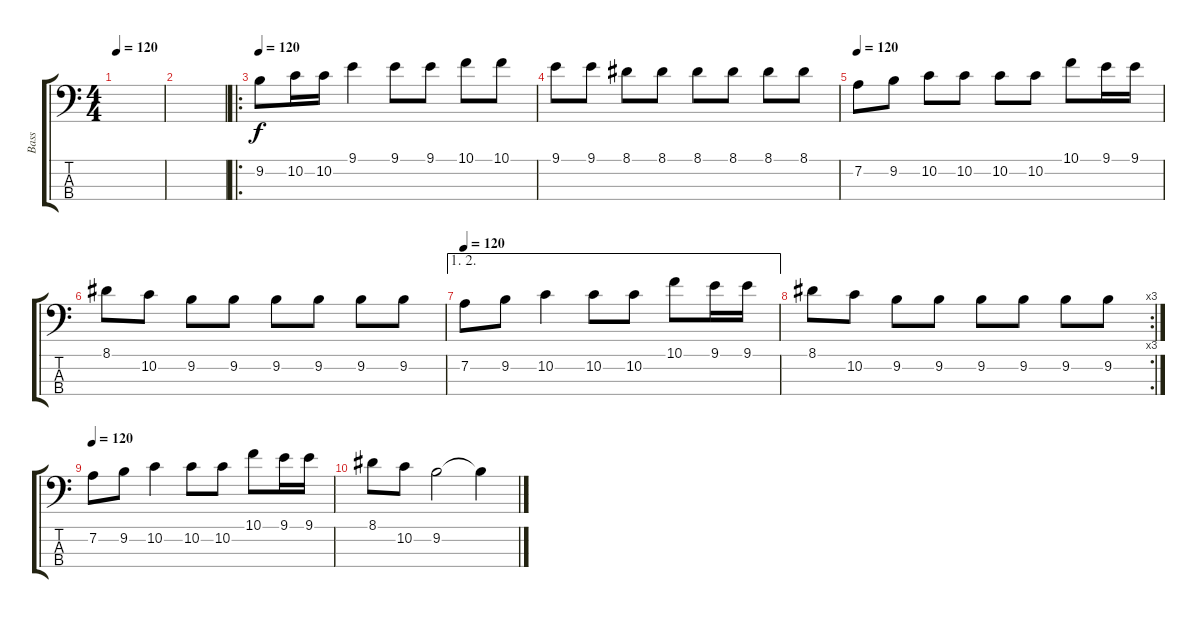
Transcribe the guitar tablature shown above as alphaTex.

\track ("Bass" "Bass") {instrument electricbasspick}
\staff {score tabs}
\tuning (G2 D2 A1 E1) {hide}
\ts (4 4)
\tempo 120
\clef f4
\ks c
|
|
\ro
\tempo 120
9.2.8 10.2.16 10.2.16 9.1.4 9.1.8 9.1.8 10.1.8 10.1.8 |
9.1.8 9.1.8 8.1.8 8.1.8 8.1.8 8.1.8 8.1.8 8.1.8 |
\tempo 120
7.2.8 9.2.8 10.2.8 10.2.8 10.2.8 10.2.8 10.1.8 9.1.16 9.1.16 |
8.1.8 10.2.8 9.2.8 9.2.8 9.2.8 9.2.8 9.2.8 9.2.8 |
\ae (1 2)
\tempo 120
7.2.8 9.2.8 10.2.4 10.2.8 10.2.8 10.1.8 9.1.16 9.1.16 |
\rc 3
8.1.8 10.2.8 9.2.8 9.2.8 9.2.8 9.2.8 9.2.8 9.2.8 |
\tempo 120
7.2.8 9.2.8 10.2.4 10.2.8 10.2.8 10.1.8 9.1.16 9.1.16 |
8.1.8 10.2.8 9.2.2 9.2{t}.4
